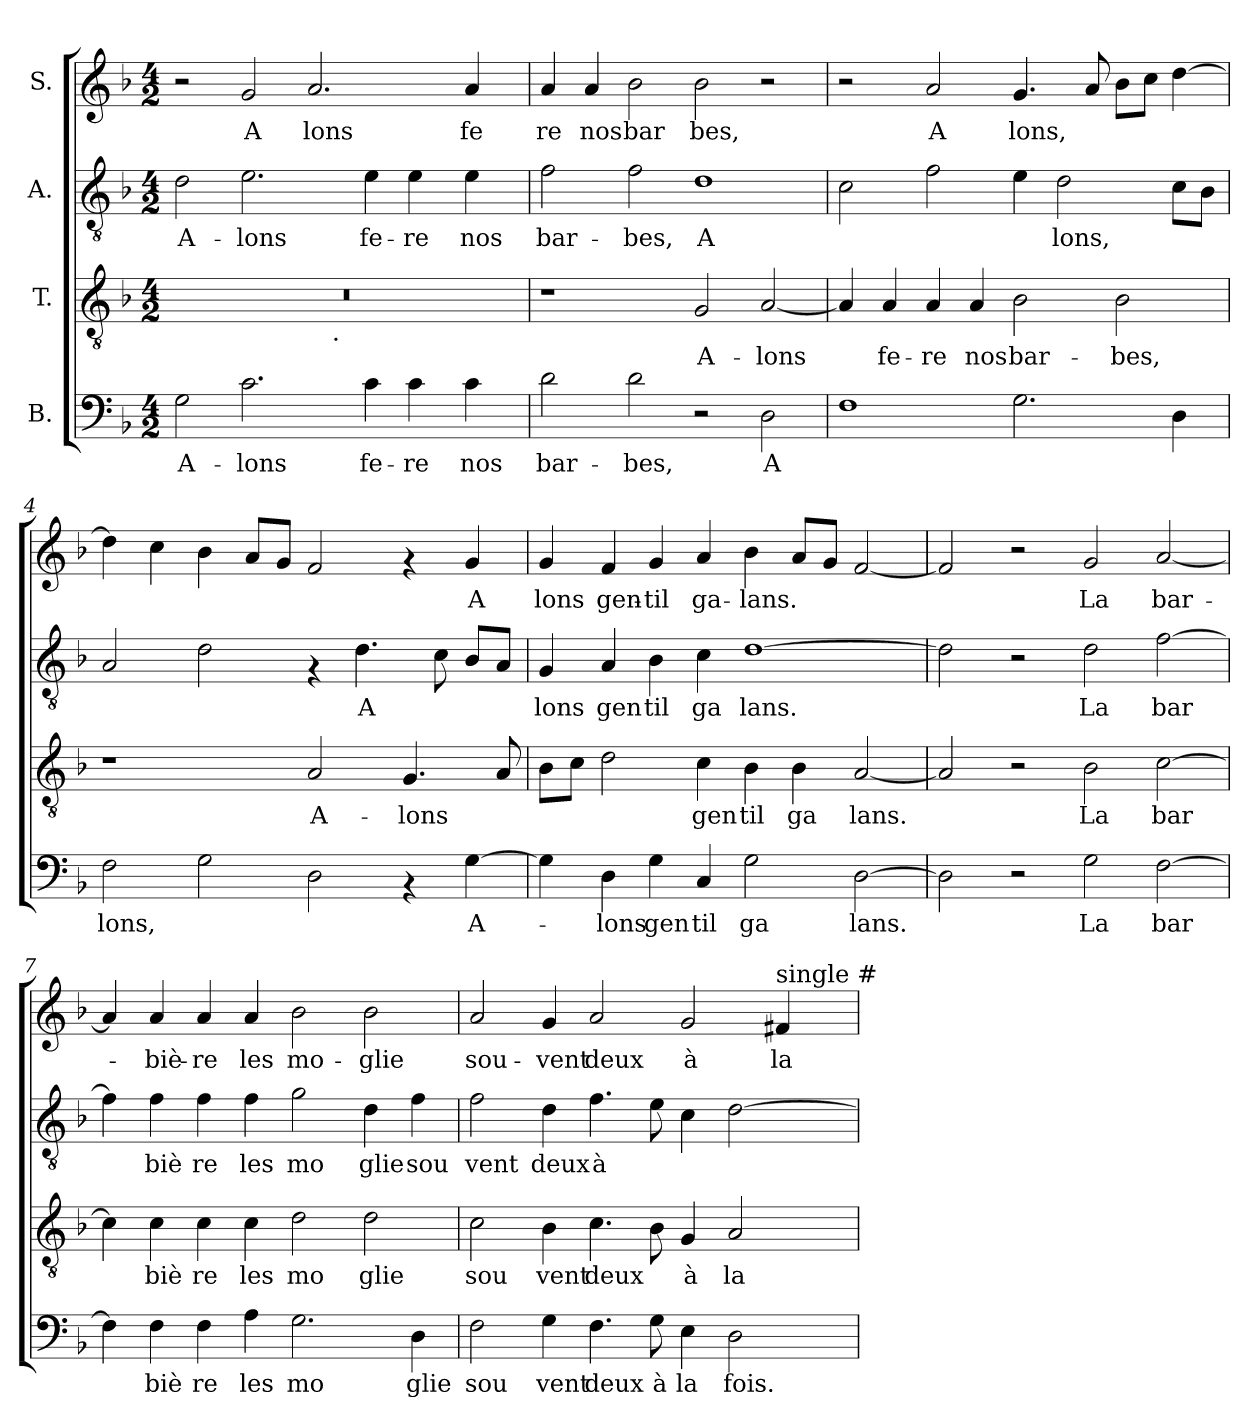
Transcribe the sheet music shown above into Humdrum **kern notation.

**kern	**text	**kern	**text	**kern	**text	**kern	**text
*part4	*part4	*part3	*part3	*part2	*part2	*part1	*part1
*staff4	*staff4	*staff3	*staff3	*staff2	*staff2	*staff1	*staff1
*I"B.	*	*I"T.	*	*I"A.	*	*I"S.	*
*clefF4	*	*clefGv2	*	*clefGv2	*	*clefG2	*
*k[b-]	*	*k[b-]	*	*k[b-]	*	*k[b-]	*
*F:	*	*F:	*	*F:	*	*F:	*
*M4/2	*	*M4/2	*	*M4/2	*	*M4/2	*
=1	=1	=1	=1	=1	=1	=1	=1
!	!LO:LY:b	!	!	!	!LO:LY:b	!	!
*	*	*^	*	*	*	*	*
2G\	A-	0r	1ryy	.	2d\	A-	2r	.
!	!LO:LY:b	!	!	!	!	!LO:LY:b	!	!LO:LY:b
2.c\	-lons	.	.	.	2.e\	-lons	2g/	A
!	!	!	!	!	!	!	!	!LO:LY:b
.	.	.	16.ryy	.	.	.	2.a/	lons
!	!	!	!LO:TX:b:t=.	!	!	!	!	!
.	.	.	2ryy	.	.	.	.	.
!	!LO:LY:b	!	!	!	!	!LO:LY:b	!	!
4c\	fe-	.	.	.	4e\	fe-	.	.
!	!LO:LY:b	!	!	!	!	!LO:LY:b	!	!
4c\	-re	.	.	.	4e\	-re	.	.
.	.	.	4ryy	.	.	.	.	.
!	!LO:LY:b	!	!	!	!	!LO:LY:b	!	!LO:LY:b
4c\	nos	.	.	.	4e\	nos	4a/	fe
.	.	.	8ryy	.	.	.	.	.
.	.	.	32ryy	.	.	.	.	.
=2!	=2!	=2!	=2!	=2!	=2!	=2!	=2!	=2!
!	!LO:LY:b	!	!	!	!	!LO:LY:b	!	!LO:LY:b
*	*	*v	*v	*	*	*	*	*
2d\	bar-	1r	.	2f\	bar-	4a/	re
!	!	!	!	!	!	!	!LO:LY:b
.	.	.	.	.	.	4a/	nos
!	!LO:LY:b	!	!	!	!LO:LY:b	!	!LO:LY:b
2d\	-bes,	.	.	2f\	-bes,	2b-\	bar
!	!	!	!LO:LY:b	!	!LO:LY:b	!	!LO:LY:b
2r	.	2G/	A-	1d	A	2b-\	bes,
!	!LO:LY:b	!	!LO:LY:b	!	!	!	!
2D\	A	[<2A/	-lons	.	.	2r	.
=3!	=3!	=3!	=3!	=3!	=3!	=3!	=3!
1F	.	4A/]	.	2c\	.	2r	.
!	!	!	!LO:LY:b	!	!	!	!
.	.	4A/	fe-	.	.	.	.
!	!	!	!LO:LY:b	!	!	!	!LO:LY:b
.	.	4A/	-re	2f\	.	2a/	A
!	!	!	!LO:LY:b	!	!	!	!
.	.	4A/	nos	.	.	.	.
!	!	!	!LO:LY:b	!	!	!	!LO:LY:b
2.G\	.	2B-\	bar-	4e\	.	4.g/	lons,
!	!	!	!	!	!LO:LY:b	!	!
.	.	.	.	2d\	lons,	.	.
.	.	.	.	.	.	8a/	.
!	!	!	!LO:LY:b	!	!	!	!
.	.	2B-\	-bes,	.	.	8b-\L	.
.	.	.	.	.	.	8cc\J	.
4D\	.	.	.	8c\L	.	[>4dd\	.
.	.	.	.	8B-\J	.	.	.
=4!	=4!	=4!	=4!	=4!	=4!	=4!	=4!
!	!LO:LY:b	!	!	!	!	!	!
2F\	lons,	1r	.	2A/	.	4dd\]	.
.	.	.	.	.	.	4cc\	.
2G\	.	.	.	2d\	.	4b-\	.
.	.	.	.	.	.	8a/L	.
.	.	.	.	.	.	8g/J	.
!	!	!	!LO:LY:b	!	!	!	!
2D\	.	2A/	A-	4rF	.	2f/	.
!	!	!	!	!	!LO:LY:b	!	!
.	.	.	.	4.d\	A	.	.
!	!	!	!LO:LY:b	!	!	!	!
4rAA	.	4.G/	-lons	.	.	4rf	.
.	.	.	.	8c\	.	.	.
!	!LO:LY:b	!	!	!	!	!	!LO:LY:b
[<4G\	A-	.	.	8B-/L	.	4g/	A
.	.	8A/	.	8A/J	.	.	.
!!LO:LB:g=z
=5!	=5!	=5!	=5!	=5!	=5!	=5!	=5!
!	!	!	!	!	!LO:LY:b	!	!LO:LY:b
4G\]	.	8B-\L	.	4G/	lons	4g/	lons
.	.	8c\J	.	.	.	.	.
!	!LO:LY:b	!	!	!	!LO:LY:b	!	!LO:LY:b
4D\	-lons	2d\	.	4A/	gen	4f/	gen-
!	!LO:LY:b	!	!	!	!LO:LY:b	!	!LO:LY:b
4G\	gen	.	.	4B-\	til	4g/	-til
!	!LO:LY:b	!	!LO:LY:b	!	!LO:LY:b	!	!LO:LY:b
4C/	til	4c\	gen	4c\	ga	4a/	ga-
!	!LO:LY:b	!	!LO:LY:b	!	!LO:LY:b	!	!LO:LY:b
2G\	ga	4B-\	til	[>1d	lans.	4b-\	-lans.
!	!	!	!LO:LY:b	!	!	!	!
.	.	4B-\	ga	.	.	8a/L	.
.	.	.	.	.	.	8g/J	.
!	!LO:LY:b	!	!LO:LY:b	!	!	!	!
[>2D\	lans.	[<2A/	lans.	.	.	[<2f/	.
=6!	=6!	=6!	=6!	=6!	=6!	=6!	=6!
2D\]	.	2A/]	.	2d\]	.	2f/]	.
2r	.	2r	.	2r	.	2r	.
!	!LO:LY:b	!	!LO:LY:b	!	!LO:LY:b	!	!LO:LY:b
2G\	La	2B-\	La	2d\	La	2g/	La
!	!LO:LY:b	!	!LO:LY:b	!	!LO:LY:b	!	!LO:LY:b
[>2F\	bar	[>2c\	bar	[>2f\	bar	[<2a/	bar-
=7!	=7!	=7!	=7!	=7!	=7!	=7!	=7!
4F\]	.	4c\]	.	4f\]	.	4a/]	.
!	!LO:LY:b	!	!LO:LY:b	!	!LO:LY:b	!	!LO:LY:b
4F\	biè	4c\	biè	4f\	biè	4a/	-biè-
!	!LO:LY:b	!	!LO:LY:b	!	!LO:LY:b	!	!LO:LY:b
4F\	re	4c\	re	4f\	re	4a/	-re
!	!LO:LY:b	!	!LO:LY:b	!	!LO:LY:b	!	!LO:LY:b
4A\	les	4c\	les	4f\	les	4a/	les
!	!LO:LY:b	!	!LO:LY:b	!	!LO:LY:b	!	!LO:LY:b
2.G\	mo	2d\	mo	2g\	mo	2b-\	mo-
!	!	!	!LO:LY:b	!	!LO:LY:b	!	!LO:LY:b
.	.	2d\	glie	4d\	glie	2b-\	-glie
!	!LO:LY:b	!	!	!	!LO:LY:b	!	!
4D\	glie	.	.	4f\	sou	.	.
=8!	=8!	=8!	=8!	=8!	=8!	=8!	=8!
!	!LO:LY:b	!	!LO:LY:b	!	!LO:LY:b	!	!LO:LY:b
2F\	sou	2c\	sou	2f\	vent	2a/	sou-
!	!LO:LY:b	!	!LO:LY:b	!	!LO:LY:b	!	!LO:LY:b
4G\	vent	4B-\	vent	4d\	deux	4g/	-vent
!	!LO:LY:b	!	!LO:LY:b	!	!LO:LY:b	!	!LO:LY:b
4.F\	deux	4.c\	deux	4.f\	à	2a/	deux
!	!LO:LY:b	!	!	!	!	!	!
8G\	à	8B-\	.	8e\	.	.	.
!	!LO:LY:b	!	!LO:LY:b	!	!	!	!LO:LY:b
4E\	la	4G/	à	4c\	.	2g/	à
!	!LO:LY:b	!	!LO:LY:b	!	!	!	!
2D\	fois.	2A/	la	[<2d\	.	.	.
!	!	!	!	!	!	!LO:TX:a:t=single #	!
!	!	!	!	!	!	!	!LO:LY:b
.	.	.	.	.	.	4f#/	la
=!	=!	=!	=!	=!	=!	=!	=!
*-	*-	*-	*-	*-	*-	*-	*-
